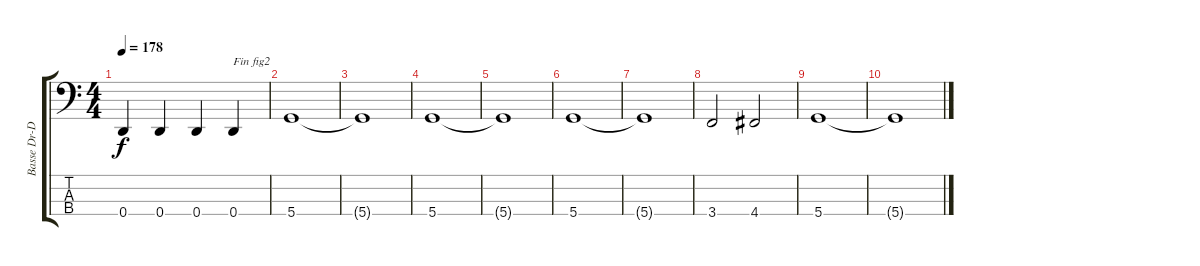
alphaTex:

\track ("Basse Dr-D" "Basse Dr-D") {instrument electricbasspick}
\staff {score tabs}
\tuning (G2 D2 A1 D1) {hide}
\ts (4 4)
\tempo 178
\clef f4
\ks c
0.4.4{dy f} 0.4.4 0.4.4 0.4.4{txt "Fin fig2"} |
5.4.1 |
5.4{t}.1 |
5.4.1 |
5.4{t}.1 |
5.4.1 |
5.4{t}.1 |
3.4.2 4.4.2 |
5.4.1 |
5.4{t}.1
